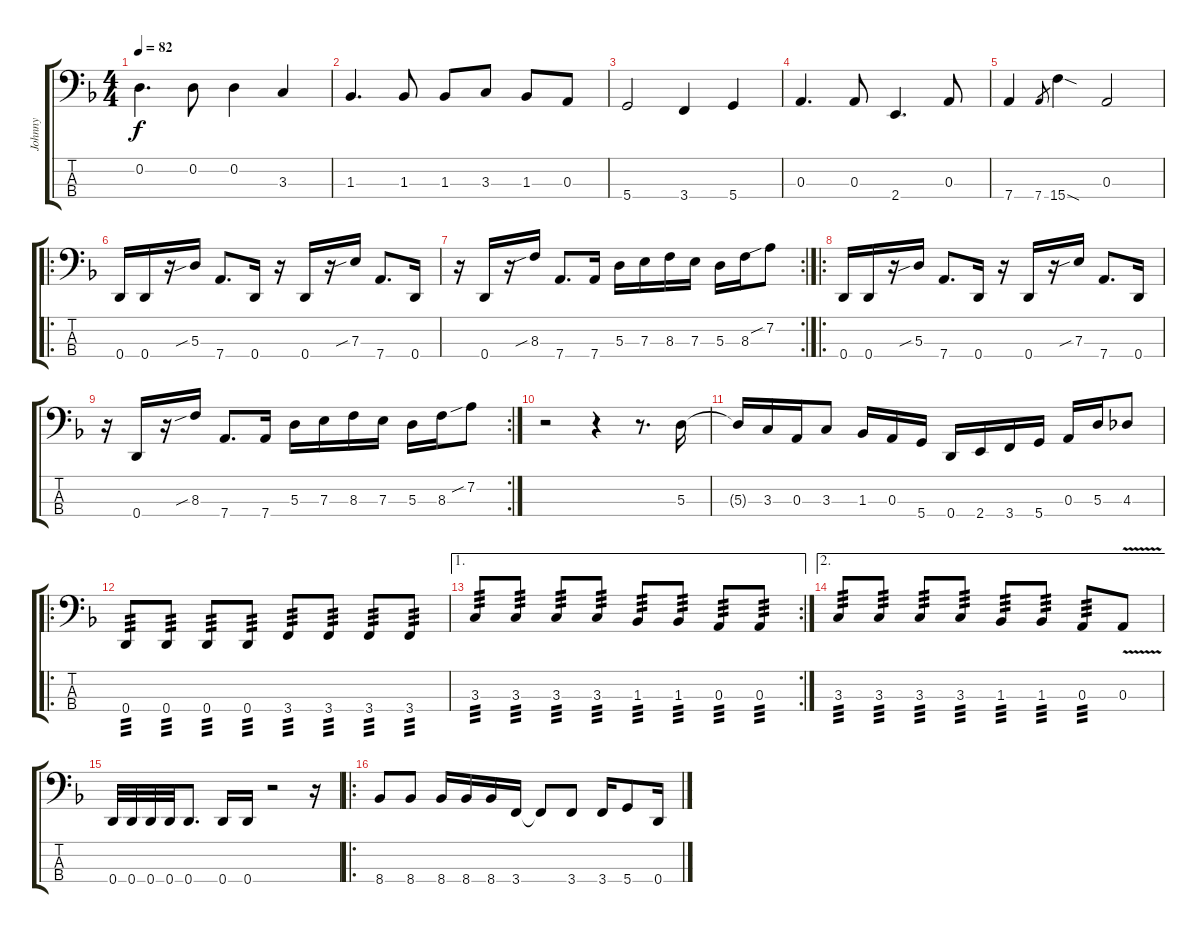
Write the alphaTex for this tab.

\track ("Johnny" "Johnny") {instrument electricbasspick}
\staff {score tabs}
\tuning (G2 D2 A1 D1) {hide}
\ts (4 4)
\tempo 82
\clef f4
\ks f
0.2.4{d dy f} 0.2.8 0.2.4 3.3.4 |
1.3.4{d} 1.3.8 1.3.8 3.3.8 1.3.8 0.3.8 |
5.4.2 3.4.4 5.4.4 |
0.3.4{d} 0.3.8 2.4.4{d} 0.3.8 |
7.4.4 7.4.8{gr} 15.4{sod}.4 0.3.2 |
\ro
0.4.16 0.4.16 r.16 5.3{sib}.16 7.4.8{d} 0.4.16 r.16 0.4.16 r.16 7.3{sib}.16 7.4.8{d} 0.4.16 |
\rc 2
r.16 0.4.16 r.16 8.3{sib}.16 7.4.8{d} 7.4.16 5.3.16 7.3.16 8.3.16 7.3.16 5.3.16 8.3.16 7.2{sib}.8 |
\ro
0.4.16 0.4.16 r.16 5.3{sib}.16 7.4.8{d} 0.4.16 r.16 0.4.16 r.16 7.3{sib}.16 7.4.8{d} 0.4.16 |
\rc 2
r.16 0.4.16 r.16 8.3{sib}.16 7.4.8{d} 7.4.16 5.3.16 7.3.16 8.3.16 7.3.16 5.3.16 8.3.16 7.2{sib}.8 |
r.2 r.4 r.8{d} 5.3.16 |
5.3{t}.16 3.3.16 0.3.16 3.3.8 1.3.16 0.3.16 5.4.16 0.4.16 2.4.16 3.4.16 5.4.16 0.3.16 5.3.16 4.3.8 |
\ro
0.4.8{tp 3} 0.4.8{tp 3} 0.4.8{tp 3} 0.4.8{tp 3} 3.4.8{tp 3} 3.4.8{tp 3} 3.4.8{tp 3} 3.4.8{tp 3} |
\ae 1
\rc 2
3.3.8{tp 3} 3.3.8{tp 3} 3.3.8{tp 3} 3.3.8{tp 3} 1.3.8{tp 3} 1.3.8{tp 3} 0.3.8{tp 3} 0.3.8{tp 3} |
\ae 2
3.3.8{tp 3} 3.3.8{tp 3} 3.3.8{tp 3} 3.3.8{tp 3} 1.3.8{tp 3} 1.3.8{tp 3} 0.3.8{tp 3} 0.3{v}.8 |
0.4.32 0.4.32 0.4.32 0.4.32 0.4.8{d} 0.4.16 0.4.16 r.2 r.16 |
\ro
8.4.8 8.4.8 8.4.16 8.4.16 8.4.16 3.4.16 3.4{t}.8 3.4.8 3.4.16 5.4.8 0.4.16
